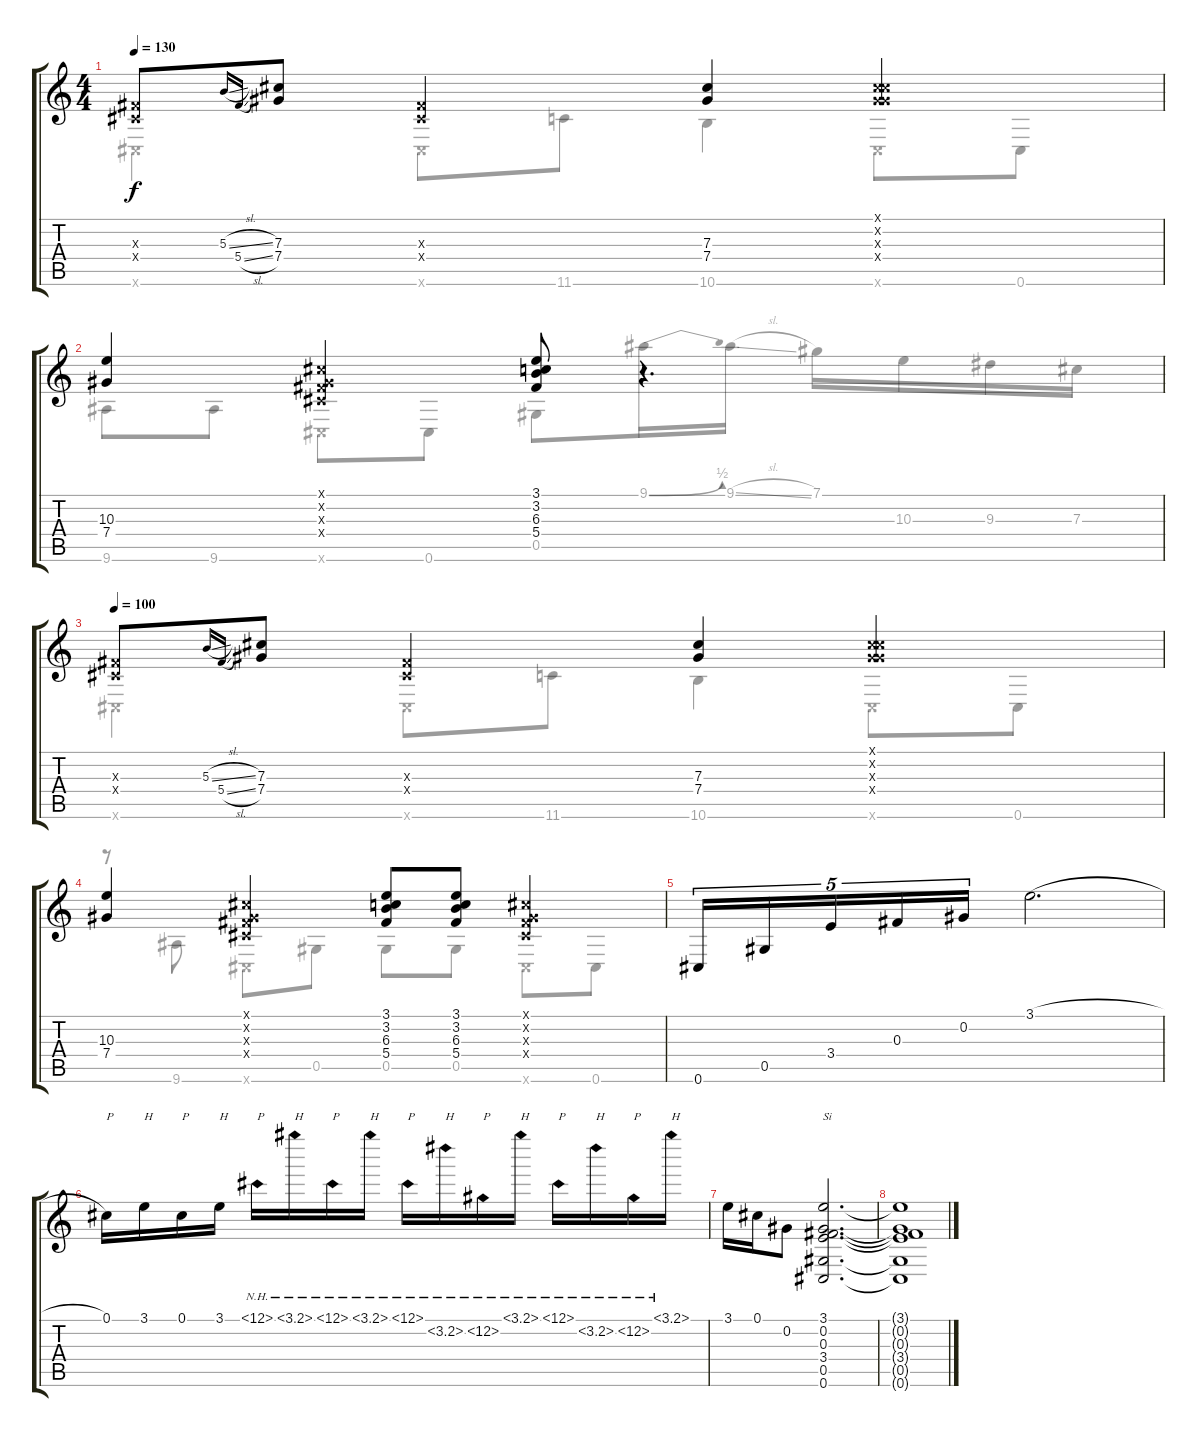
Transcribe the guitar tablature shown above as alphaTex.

\track "" {instrument acousticguitarsteel}
\staff {score tabs}
\tuning (Db4 Ab3 Gb3 Db3 Ab2 Db2) {hide}
\voice
\ts (4 4)
\tempo 130
\clef g2
\ks c
(0.3{x} 0.4{x}).8{dy f} 5.3{sl}.16{gr onbeat} 5.4{sl}.16{gr onbeat} (7.3 7.4).8 (0.3{x} 0.4{x}).4 (7.3 7.4).4 (0.1{x} 0.2{x} 7.3{x} 7.4{x}).4 |
(10.3 7.4).4 (0.1{x} 0.2{x} 0.3{x} 0.4{x}).4 (3.1 3.2 6.3 5.4).8 r.4{d} |
\tempo 100
(0.3{x} 0.4{x}).8 5.3{sl}.16{gr onbeat} 5.4{sl}.16{gr onbeat} (7.3 7.4).8 (0.3{x} 0.4{x}).4 (7.3 7.4).4 (0.1{x} 0.2{x} 7.3{x} 7.4{x}).4 |
(10.3 7.4).4 (0.1{x} 0.2{x} 0.3{x} 0.4{x}).4 (3.1 3.2 6.3 5.4).8 (3.1 3.2 6.3 5.4).8 (0.1{x} 0.2{x} 0.3{x} 0.4{x}).4 |
0.6.16{tu (5 4)} 0.5.16{tu (5 4)} 3.4.16{tu (5 4)} 0.3.16{tu (5 4)} 0.2.16{tu (5 4)} 3.1{h}.2{d} |
0.1.16{txt "P"} 3.1.16{txt "H"} 0.1.16{txt "P"} 3.1.16{txt "H"} 0.1{nh}.16{txt "P"} 3.1{nh}.16{txt "H"} 0.1{nh}.16{txt "P"} 3.1{nh}.16{txt "H"} 0.1{nh}.16{txt "P"} 3.2{nh}.16{txt "H"} 0.2{nh}.16{txt "P"} 3.1{nh}.16{txt "H"} 0.1{nh}.16{txt "P"} 3.2{nh}.16{txt "H"} 0.2{nh}.16{txt "P"} 3.1{nh}.16{txt "H"} |
3.1.16 0.1.16 0.2.8 (3.1 0.2 0.3 3.4 0.5 0.6).2{d txt "Si"} |
(3.1{t} 0.2{t} 0.3{t} 3.4{t} 0.5{t} 0.6{t}).1
\voice
\clef g2
\ottava regular
\simile none
\ks c
0.6{x}.4{dy f} 0.6{x}.8 11.6.8 10.6.4 0.6{x}.8 0.6.8 |
9.6.8 9.6.8 0.6{x}.8 0.6.8 0.5.8 9.1{be (bend 0 0 60 2)}.16 9.1{sl}.16 7.1.16 10.3.16 9.3.16 7.3.16 |
0.6{x}.4 0.6{x}.8 11.6.8 10.6.4 0.6{x}.8 0.6.8 |
r.8 9.6.8 0.6{x}.8 0.5.8 0.5.8 0.5.8 0.6{x}.8 0.6.8 |
|
|
|
